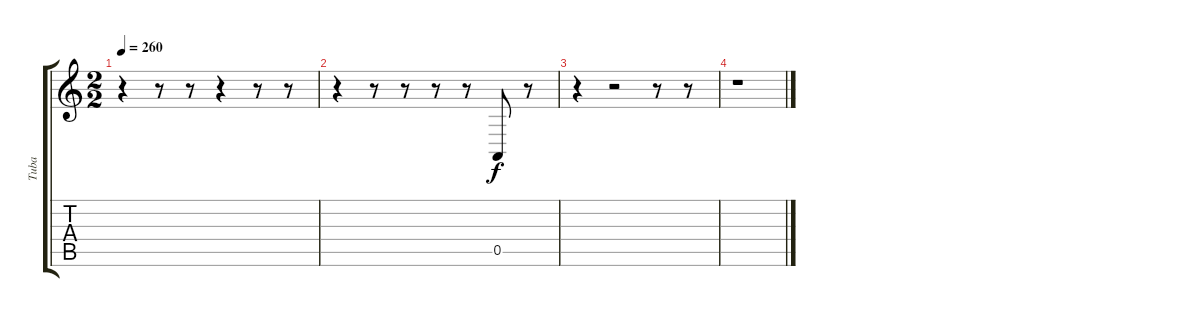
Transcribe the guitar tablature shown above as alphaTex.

\track ("Tuba" "Tuba") {instrument tuba}
\staff {score tabs}
\tuning (E4 B3 G3 D3 A2 E2) {hide}
\ts (2 2)
\tempo 260
\clef g2
\ks c
r.4{dy ff} r.8 r.8 r.4 r.8 r.8 |
r.4 r.8 r.8 r.8 r.8 0.5.8{dy f} r.8 |
r.4 r.2 r.8 r.8 |
r.1
